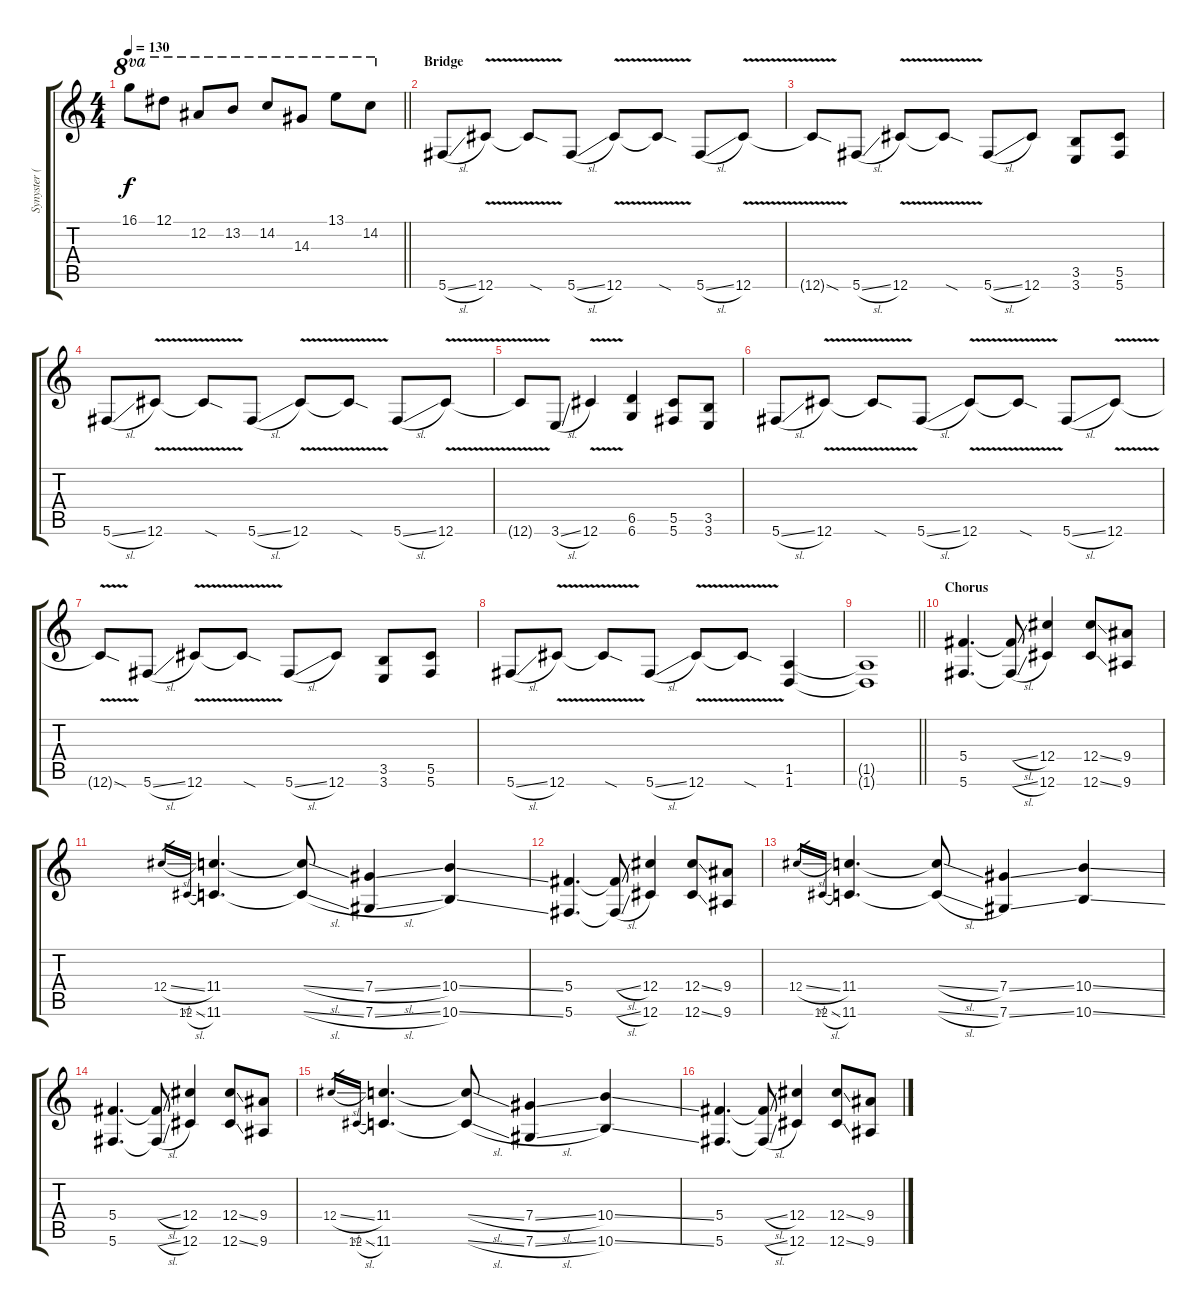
\track ("Synyster ( Lead Gtr )" "Synyster (") {instrument distortionguitar}
\staff {score tabs}
\tuning (Eb4 Bb3 Gb3 Db3 Ab2 Db2) {hide}
\ts (4 4)
\tempo 130
\clef g2
\barLineRight lightlight
\ks c
16.1.8{ot 8va dy f} 12.1.8{ot 8va} 12.2.8{ot 8va} 13.2.8{ot 8va} 14.2.8{ot 8va} 14.3.8{ot 8va} 13.1.8{ot 8va} 14.2.8{ot 8va} |
\section ("" "Bridge")
5.6{sl}.8 12.6{v}.8 12.6{sod t}.8 5.6{sl}.8 12.6{v}.8 12.6{sod t}.8 5.6{sl}.8 12.6{v}.8 |
12.6{sod t}.8 5.6{sl}.8 12.6{v}.8 12.6{sod t}.8 5.6{sl}.8 12.6.8 (3.5 3.6).8 (5.5 5.6).8 |
5.6{sl}.8 12.6{v}.8 12.6{sod t}.8 5.6{sl}.8 12.6{v}.8 12.6{sod t}.8 5.6{sl}.8 12.6{v}.8 |
12.6{t}.8 3.6{sl}.8 12.6{v}.4 (6.5 6.6).4 (5.5 5.6).8 (3.5 3.6).8 |
5.6{sl}.8 12.6{v}.8 12.6{sod t}.8 5.6{sl}.8 12.6{v}.8 12.6{sod t}.8 5.6{sl}.8 12.6{v}.8 |
12.6{sod t}.8 5.6{sl}.8 12.6{v}.8 12.6{sod t}.8 5.6{sl}.8 12.6.8 (3.5 3.6).8 (5.5 5.6).8 |
5.6{sl}.8 12.6{v}.8 12.6{sod t}.8 5.6{sl}.8 12.6{v}.8 12.6{sod t}.8 (1.5 1.6).4 |
\barLineRight lightlight
(1.5{t} 1.6{t}).1 |
\section ("" "Chorus")
(5.4 5.6).4{d} (5.4{sl t} 5.6{sl t}).8 (12.4 12.6).4 (12.4{ss} 12.6{ss}).8 (9.4 9.6).8 |
12.4{sl}.16{gr} 12.6{sl}.16{gr} (11.4 11.6).4{d} (11.4{sl t} 11.6{sl t}).8 (7.4{sl} 7.6{sl}).4 (10.4{ss} 10.6{ss}).4 |
(5.4 5.6).4{d} (5.4{sl t} 5.6{sl t}).8 (12.4 12.6).4 (12.4{ss} 12.6{ss}).8 (9.4 9.6).8 |
12.4{sl}.16{gr} 12.6{sl}.16{gr} (11.4 11.6).4{d} (11.4{sl t} 11.6{sl t}).8 (7.4{ss} 7.6{ss}).4 (10.4{ss} 10.6{ss}).4 |
(5.4 5.6).4{d} (5.4{sl t} 5.6{sl t}).8 (12.4 12.6).4 (12.4{ss} 12.6{ss}).8 (9.4 9.6).8 |
12.4{sl}.16{gr} 12.6{sl}.16{gr} (11.4 11.6).4{d} (11.4{sl t} 11.6{sl t}).8 (7.4{sl} 7.6{sl}).4 (10.4{ss} 10.6{ss}).4 |
(5.4 5.6).4{d} (5.4{sl t} 5.6{sl t}).8 (12.4 12.6).4 (12.4{ss} 12.6{ss}).8 (9.4 9.6).8
